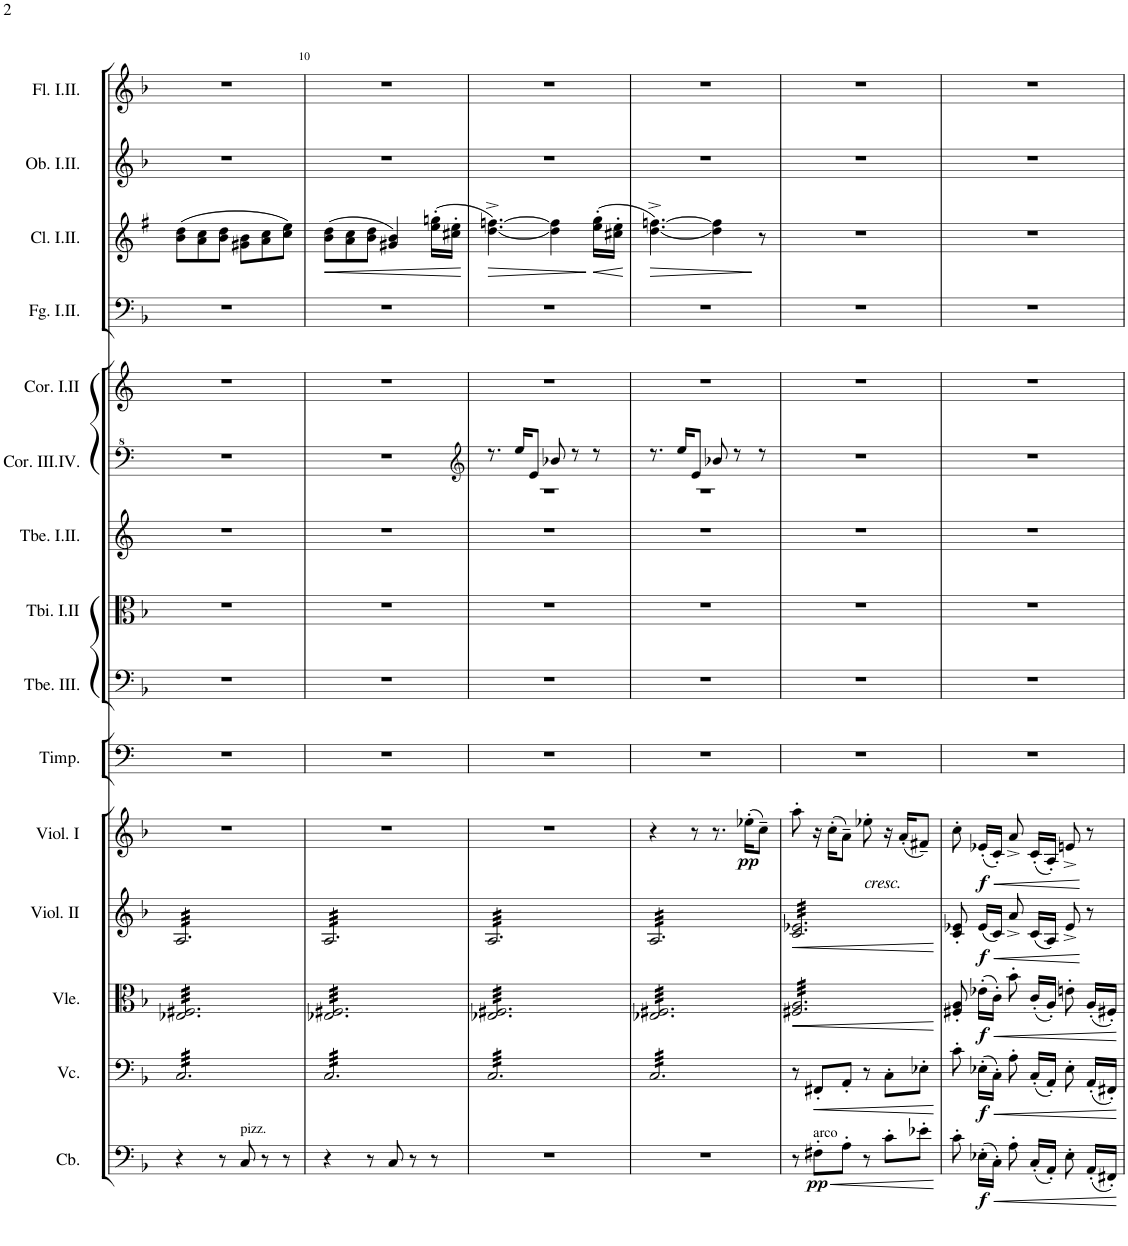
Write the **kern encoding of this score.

**kern	**dynam	**kern	**dynam	**kern	**dynam	**kern	**dynam	**kern	**dynam	**kern	**kern	**kern	**kern	**kern	**kern	**kern	**kern	**dynam	**kern	**kern
*part15	*part15	*part14	*part14	*part13	*part13	*part12	*part12	*part11	*part11	*part10	*part9	*part8	*part7	*part6	*part5	*part4	*part3	*part3	*part2	*part1
*staff15	*staff15	*staff14	*staff14	*staff13	*staff13	*staff12	*staff12	*staff11	*staff11	*staff10	*staff9	*staff8	*staff7	*staff6	*staff5	*staff4	*staff3	*staff3	*staff2	*staff1
*I"Contrabassi	*	*I"Violoncelli	*	*I"Viole	*	*I"Violini II	*	*I"Violini I	*	*I"Timpani D, A	*I"Trombone III.	*I"Tromboni I.II.	*I"Trombe I.II. in D	*I"Corni in D III.IV.	*I"Corni in F I.II.	*I"Fagotti I.II.	*I"Clarinetti in B I.II.	*	*I"Oboi I.II.	*I"Flauti I.II.
*I'Cb.	*	*I'Vc.	*	*I'Vle.	*	*I'Viol. II	*	*I'Viol. I	*	*I'Timp.	*I'Tbe. III.	*I'Tbi. I.II	*I'Tbe. I.II.	*I'Cor. III.IV.	*I'Cor. I.II	*I'Fg. I.II.	*I'Cl. I.II.	*	*I'Ob. I.II.	*I'Fl. I.II.
!!LO:PB:g=z
*clefF4	*	*clefF4	*	*clefC3	*	*clefG2	*	*clefG2	*	*clefF4	*clefF4	*clefC3	*clefG2	*clefF^4	*clefG2	*clefF4	*clefG2	*	*clefG2	*clefG2
*Trd7c12	*	*	*	*	*	*	*	*	*	*	*	*	*Trd-1c-2	*Trd6c10	*Trd4c7	*	*Trd1c2	*	*	*
*k[b-]	*	*k[b-]	*	*k[b-]	*	*k[b-]	*	*k[b-]	*	*k[]	*k[b-]	*k[b-]	*k[]	*k[]	*k[]	*k[b-]	*k[f#]	*	*k[b-]	*k[b-]
*M6/8	*	*M6/8	*	*M6/8	*	*M6/8	*	*M6/8	*	*M6/8	*M6/8	*M6/8	*M6/8	*M6/8	*M6/8	*M6/8	*M6/8	*	*M6/8	*M6/8
=9	=9	=9	=9	=9	=9	=9	=9	=9	=9	=9	=9	=9	=9	=9	=9	=9	=9	=9	=9	=9
*	*	*tremolo	*	*	*	*	*	*	*	*	*	*	*	*	*	*	*	*	*	*
*	*	*	*	*tremolo	*	*	*	*	*	*	*	*	*	*	*	*	*	*	*	*
*	*	*	*	*	*	*tremolo	*	*	*	*	*	*	*	*	*	*	*	*	*	*
4r	.	32C/LLL	.	32E-X/ 32F#X/LLL	.	32A/LLL	.	2.r	.	2.r	2.r	2.r	2.r	2.r	2.r	2.r	(8b\ 8dd\L	.	2.r	2.r
.	.	32C/	.	32E-X/ 32F#X/	.	32A/	.	.	.	.	.	.	.	.	.	.	.	.	.	.
.	.	32C/	.	32E-X/ 32F#X/	.	32A/	.	.	.	.	.	.	.	.	.	.	.	.	.	.
.	.	32C/	.	32E-X/ 32F#X/	.	32A/	.	.	.	.	.	.	.	.	.	.	.	.	.	.
.	.	32C/	.	32E-X/ 32F#X/	.	32A/	.	.	.	.	.	.	.	.	.	.	8a\ 8cc\	.	.	.
.	.	32C/	.	32E-X/ 32F#X/	.	32A/	.	.	.	.	.	.	.	.	.	.	.	.	.	.
.	.	32C/	.	32E-X/ 32F#X/	.	32A/	.	.	.	.	.	.	.	.	.	.	.	.	.	.
.	.	32C/	.	32E-X/ 32F#X/	.	32A/	.	.	.	.	.	.	.	.	.	.	.	.	.	.
8r	.	32C/	.	32E-X/ 32F#X/	.	32A/	.	.	.	.	.	.	.	.	.	.	8b\ 8dd\J	.	.	.
.	.	32C/	.	32E-X/ 32F#X/	.	32A/	.	.	.	.	.	.	.	.	.	.	.	.	.	.
.	.	32C/	.	32E-X/ 32F#X/	.	32A/	.	.	.	.	.	.	.	.	.	.	.	.	.	.
.	.	32C/	.	32E-X/ 32F#X/	.	32A/	.	.	.	.	.	.	.	.	.	.	.	.	.	.
!LO:TX:a:t=pizz.	!	!	!	!	!	!	!	!	!	!	!	!	!	!	!	!	!	!	!	!
8C/	.	32C/	.	32E-X/ 32F#X/	.	32A/	.	.	.	.	.	.	.	.	.	.	8g#X\ 8b\L	.	.	.
.	.	32C/	.	32E-X/ 32F#X/	.	32A/	.	.	.	.	.	.	.	.	.	.	.	.	.	.
.	.	32C/	.	32E-X/ 32F#X/	.	32A/	.	.	.	.	.	.	.	.	.	.	.	.	.	.
.	.	32C/	.	32E-X/ 32F#X/	.	32A/	.	.	.	.	.	.	.	.	.	.	.	.	.	.
8r	.	32C/	.	32E-X/ 32F#X/	.	32A/	.	.	.	.	.	.	.	.	.	.	8a\ 8cc\	.	.	.
.	.	32C/	.	32E-X/ 32F#X/	.	32A/	.	.	.	.	.	.	.	.	.	.	.	.	.	.
.	.	32C/	.	32E-X/ 32F#X/	.	32A/	.	.	.	.	.	.	.	.	.	.	.	.	.	.
.	.	32C/	.	32E-X/ 32F#X/	.	32A/	.	.	.	.	.	.	.	.	.	.	.	.	.	.
8r	.	32C/	.	32E-X/ 32F#X/	.	32A/	.	.	.	.	.	.	.	.	.	.	8cc\ 8ee\J)	.	.	.
.	.	32C/	.	32E-X/ 32F#X/	.	32A/	.	.	.	.	.	.	.	.	.	.	.	.	.	.
.	.	32C/	.	32E-X/ 32F#X/	.	32A/	.	.	.	.	.	.	.	.	.	.	.	.	.	.
.	.	32C/JJJ	.	32E-X/ 32F#X/JJJ	.	32A/JJJ	.	.	.	.	.	.	.	.	.	.	.	.	.	.
=10	=10	=10	=10	=10	=10	=10	=10	=10	=10	=10	=10	=10	=10	=10	=10	=10	=10	=10	=10	=10
!	!	!	!	!	!	!	!	!	!	!	!	!	!	!	!	!	!	!LO:HP:b	!	!
4r	.	32C/LLL	.	32E-X/ 32F#X/LLL	.	32A/LLL	.	2.r	.	2.r	2.r	2.r	2.r	2.r	2.r	2.r	(8b\ 8dd\L	<	2.r	2.r
.	.	32C/	.	32E-X/ 32F#X/	.	32A/	.	.	.	.	.	.	.	.	.	.	.	.	.	.
.	.	32C/	.	32E-X/ 32F#X/	.	32A/	.	.	.	.	.	.	.	.	.	.	.	.	.	.
.	.	32C/	.	32E-X/ 32F#X/	.	32A/	.	.	.	.	.	.	.	.	.	.	.	.	.	.
.	.	32C/	.	32E-X/ 32F#X/	.	32A/	.	.	.	.	.	.	.	.	.	.	8a\ 8cc\	.	.	.
.	.	32C/	.	32E-X/ 32F#X/	.	32A/	.	.	.	.	.	.	.	.	.	.	.	.	.	.
.	.	32C/	.	32E-X/ 32F#X/	.	32A/	.	.	.	.	.	.	.	.	.	.	.	.	.	.
.	.	32C/	.	32E-X/ 32F#X/	.	32A/	.	.	.	.	.	.	.	.	.	.	.	.	.	.
8r	.	32C/	.	32E-X/ 32F#X/	.	32A/	.	.	.	.	.	.	.	.	.	.	8b\ 8dd\J	.	.	.
.	.	32C/	.	32E-X/ 32F#X/	.	32A/	.	.	.	.	.	.	.	.	.	.	.	.	.	.
.	.	32C/	.	32E-X/ 32F#X/	.	32A/	.	.	.	.	.	.	.	.	.	.	.	.	.	.
.	.	32C/	.	32E-X/ 32F#X/	.	32A/	.	.	.	.	.	.	.	.	.	.	.	.	.	.
8C/	.	32C/	.	32E-X/ 32F#X/	.	32A/	.	.	.	.	.	.	.	.	.	.	4g#X/ 4b/)	.	.	.
.	.	32C/	.	32E-X/ 32F#X/	.	32A/	.	.	.	.	.	.	.	.	.	.	.	.	.	.
.	.	32C/	.	32E-X/ 32F#X/	.	32A/	.	.	.	.	.	.	.	.	.	.	.	.	.	.
.	.	32C/	.	32E-X/ 32F#X/	.	32A/	.	.	.	.	.	.	.	.	.	.	.	.	.	.
8r	.	32C/	.	32E-X/ 32F#X/	.	32A/	.	.	.	.	.	.	.	.	.	.	.	.	.	.
.	.	32C/	.	32E-X/ 32F#X/	.	32A/	.	.	.	.	.	.	.	.	.	.	.	.	.	.
.	.	32C/	.	32E-X/ 32F#X/	.	32A/	.	.	.	.	.	.	.	.	.	.	.	.	.	.
.	.	32C/	.	32E-X/ 32F#X/	.	32A/	.	.	.	.	.	.	.	.	.	.	.	.	.	.
8r	.	32C/	.	32E-X/ 32F#X/	.	32A/	.	.	.	.	.	.	.	.	.	.	(16ee\' 16ggn\'LL	.	.	.
.	.	32C/	.	32E-X/ 32F#X/	.	32A/	.	.	.	.	.	.	.	.	.	.	.	.	.	.
.	.	32C/	.	32E-X/ 32F#X/	.	32A/	.	.	.	.	.	.	.	.	.	.	16cc#X\' 16ee\'JJ	.	.	.
.	.	32C/JJJ	.	32E-X/ 32F#X/JJJ	.	32A/JJJ	.	.	.	.	.	.	.	.	.	.	.	.	.	.
=11	=11	=11	=11	=11	=11	=11	=11	=11	=11	=11	=11	=11	=11	=11	=11	=11	=11	=11	=11	=11
*	*	*	*	*	*	*	*	*	*	*	*	*	*	*clefG2	*	*	*	*	*	*
*	*	*	*	*	*	*	*	*	*	*	*	*	*	*^	*	*	*	*	*	*
!	!	!	!	!	!	!	!	!	!	!	!	!	!	!	!	!	!	!	!LO:HP:b	!	!
2.r	.	32C/LLL	.	32E-X/ 32F#X/LLL	.	32A/LLL	.	2.r	.	2.r	2.r	2.r	2.r	8.r	2.r	2.r	2.r	[4.dd\^ [4.ffn\^)	>	2.r	2.r
.	.	32C/	.	32E-X/ 32F#X/	.	32A/	.	.	.	.	.	.	.	.	.	.	.	.	.	.	.
.	.	32C/	.	32E-X/ 32F#X/	.	32A/	.	.	.	.	.	.	.	.	.	.	.	.	.	.	.
.	.	32C/	.	32E-X/ 32F#X/	.	32A/	.	.	.	.	.	.	.	.	.	.	.	.	.	.	.
.	.	32C/	.	32E-X/ 32F#X/	.	32A/	.	.	.	.	.	.	.	.	.	.	.	.	.	.	.
.	.	32C/	.	32E-X/ 32F#X/	.	32A/	.	.	.	.	.	.	.	.	.	.	.	.	.	.	.
.	.	32C/	.	32E-X/ 32F#X/	.	32A/	.	.	.	.	.	.	.	16ee/KL	.	.	.	.	.	.	.
.	.	32C/	.	32E-X/ 32F#X/	.	32A/	.	.	.	.	.	.	.	.	.	.	.	.	.	.	.
.	.	32C/	.	32E-X/ 32F#X/	.	32A/	.	.	.	.	.	.	.	8e/J	.	.	.	.	.	.	.
.	.	32C/	.	32E-X/ 32F#X/	.	32A/	.	.	.	.	.	.	.	.	.	.	.	.	.	.	.
.	.	32C/	.	32E-X/ 32F#X/	.	32A/	.	.	.	.	.	.	.	.	.	.	.	.	.	.	.
.	.	32C/	.	32E-X/ 32F#X/	.	32A/	.	.	.	.	.	.	.	.	.	.	.	.	.	.	.
.	.	32C/	.	32E-X/ 32F#X/	.	32A/	.	.	.	.	.	.	.	8b-X/	.	.	.	4dd\] 4ff\]	.	.	.
.	.	32C/	.	32E-X/ 32F#X/	.	32A/	.	.	.	.	.	.	.	.	.	.	.	.	.	.	.
.	.	32C/	.	32E-X/ 32F#X/	.	32A/	.	.	.	.	.	.	.	.	.	.	.	.	.	.	.
.	.	32C/	.	32E-X/ 32F#X/	.	32A/	.	.	.	.	.	.	.	.	.	.	.	.	.	.	.
.	.	32C/	.	32E-X/ 32F#X/	.	32A/	.	.	.	.	.	.	.	8r	.	.	.	.	.	.	.
.	.	32C/	.	32E-X/ 32F#X/	.	32A/	.	.	.	.	.	.	.	.	.	.	.	.	.	.	.
.	.	32C/	.	32E-X/ 32F#X/	.	32A/	.	.	.	.	.	.	.	.	.	.	.	.	.	.	.
.	.	32C/	.	32E-X/ 32F#X/	.	32A/	.	.	.	.	.	.	.	.	.	.	.	.	.	.	.
!	!	!	!	!	!	!	!	!	!	!	!	!	!	!	!	!	!	!	!LO:HP:n=1:b	!	!
.	.	32C/	.	32E-X/ 32F#X/	.	32A/	.	.	.	.	.	.	.	8r	.	.	.	(16ee\' 16gg\'LL	[ <	.	.
.	.	32C/	.	32E-X/ 32F#X/	.	32A/	.	.	.	.	.	.	.	.	.	.	.	.	.	.	.
.	.	32C/	.	32E-X/ 32F#X/	.	32A/	.	.	.	.	.	.	.	.	.	.	.	16cc#X\' 16ee\'JJ	.	.	.
.	.	32C/JJJ	.	32E-X/ 32F#X/JJJ	.	32A/JJJ	.	.	.	.	.	.	.	.	.	.	.	.	.	.	.
*	*	*	*	*	*	*	*	*	*	*	*	*	*	*v	*v	*	*	*	*	*	*
.	.	.	.	.	.	.	.	.	.	.	.	.	.	.	.	.	.	]	.	.
=12	=12	=12	=12	=12	=12	=12	=12	=12	=12	=12	=12	=12	=12	=12	=12	=12	=12	=12	=12	=12
*	*	*	*	*	*	*	*	*	*	*	*	*	*	*^	*	*	*	*	*	*
2.r	.	32C/LLL	.	32E-X/ 32F#X/LLL	.	32A/LLL	.	4r	.	2.r	2.r	2.r	2.r	8.r	2.r	2.r	2.r	[4.dd\^ [4.ffn\^)	.	2.r	2.r
.	.	32C/	.	32E-X/ 32F#X/	.	32A/	.	.	.	.	.	.	.	.	.	.	.	.	.	.	.
.	.	32C/	.	32E-X/ 32F#X/	.	32A/	.	.	.	.	.	.	.	.	.	.	.	.	.	.	.
.	.	32C/	.	32E-X/ 32F#X/	.	32A/	.	.	.	.	.	.	.	.	.	.	.	.	.	.	.
.	.	32C/	.	32E-X/ 32F#X/	.	32A/	.	.	.	.	.	.	.	.	.	.	.	.	.	.	.
.	.	32C/	.	32E-X/ 32F#X/	.	32A/	.	.	.	.	.	.	.	.	.	.	.	.	.	.	.
.	.	32C/	.	32E-X/ 32F#X/	.	32A/	.	.	.	.	.	.	.	16ee/KL	.	.	.	.	.	.	.
.	.	32C/	.	32E-X/ 32F#X/	.	32A/	.	.	.	.	.	.	.	.	.	.	.	.	.	.	.
.	.	32C/	.	32E-X/ 32F#X/	.	32A/	.	8r	.	.	.	.	.	8e/J	.	.	.	.	.	.	.
.	.	32C/	.	32E-X/ 32F#X/	.	32A/	.	.	.	.	.	.	.	.	.	.	.	.	.	.	.
.	.	32C/	.	32E-X/ 32F#X/	.	32A/	.	.	.	.	.	.	.	.	.	.	.	.	.	.	.
.	.	32C/	.	32E-X/ 32F#X/	.	32A/	.	.	.	.	.	.	.	.	.	.	.	.	.	.	.
.	.	32C/	.	32E-X/ 32F#X/	.	32A/	.	8.r	.	.	.	.	.	8b-X/	.	.	.	4dd\] 4ff\]	.	.	.
.	.	32C/	.	32E-X/ 32F#X/	.	32A/	.	.	.	.	.	.	.	.	.	.	.	.	.	.	.
.	.	32C/	.	32E-X/ 32F#X/	.	32A/	.	.	.	.	.	.	.	.	.	.	.	.	.	.	.
.	.	32C/	.	32E-X/ 32F#X/	.	32A/	.	.	.	.	.	.	.	.	.	.	.	.	.	.	.
.	.	32C/	.	32E-X/ 32F#X/	.	32A/	.	.	.	.	.	.	.	8r	.	.	.	.	.	.	.
.	.	32C/	.	32E-X/ 32F#X/	.	32A/	.	.	.	.	.	.	.	.	.	.	.	.	.	.	.
!	!	!	!	!	!	!	!	!	!LO:DY:b	!	!	!	!	!	!	!	!	!	!	!	!
.	.	32C/	.	32E-X/ 32F#X/	.	32A/	.	(16ee-X'\KL	pp	.	.	.	.	.	.	.	.	.	.	.	.
.	.	32C/	.	32E-X/ 32F#X/	.	32A/	.	.	.	.	.	.	.	.	.	.	.	.	.	.	.
.	.	32C/	.	32E-X/ 32F#X/	.	32A/	.	8cc~\J)	.	.	.	.	.	8r	.	.	.	8r	[	.	.
.	.	32C/	.	32E-X/ 32F#X/	.	32A/	.	.	.	.	.	.	.	.	.	.	.	.	.	.	.
.	.	32C/	.	32E-X/ 32F#X/	.	32A/	.	.	.	.	.	.	.	.	.	.	.	.	.	.	.
.	.	32C/JJJ	.	32E-X/ 32F#X/JJJ	.	32A/JJJ	.	.	.	.	.	.	.	.	.	.	.	.	.	.	.
*	*	*Xtremolo	*	*	*	*	*	*	*	*	*	*	*	*	*	*	*	*	*	*	*
*	*	*	*	*	*	*	*	*	*	*	*	*	*	*v	*v	*	*	*	*	*	*
=13	=13	=13	=13	=13	=13	=13	=13	=13	=13	=13	=13	=13	=13	=13	=13	=13	=13	=13	=13	=13
!	!	!	!	!	!LO:HP:b	!	!LO:HP:b	!	!	!	!	!	!	!	!	!	!	!	!	!
8r	.	8r	.	32F#X/ 32A/LLL	<	32c/ 32e-X/LLL	<	8aa'\	.	2.r	2.r	2.r	2.r	2.r	2.r	2.r	2.r	.	2.r	2.r
.	.	.	.	32F#X/ 32A/	.	32c/ 32e-X/	.	.	.	.	.	.	.	.	.	.	.	.	.	.
.	.	.	.	32F#X/ 32A/	.	32c/ 32e-X/	.	.	.	.	.	.	.	.	.	.	.	.	.	.
.	.	.	.	32F#X/ 32A/	.	32c/ 32e-X/	.	.	.	.	.	.	.	.	.	.	.	.	.	.
!LO:TX:a:t=arco	!	!	!	!	!	!	!	!	!	!	!	!	!	!	!	!	!	!	!	!
!	!LO:HP:b	!	!LO:HP:b	!	!	!	!	!	!	!	!	!	!	!	!	!	!	!	!	!
!	!LO:DY:n=1:b	!	!	!	!	!	!	!	!	!	!	!	!	!	!	!	!	!	!	!
8F#X'\L	< pp	8FF#X'/L	<	32F#X/ 32A/	.	32c/ 32e-X/	.	16r	.	.	.	.	.	.	.	.	.	.	.	.
.	.	.	.	32F#X/ 32A/	.	32c/ 32e-X/	.	.	.	.	.	.	.	.	.	.	.	.	.	.
.	.	.	.	32F#X/ 32A/	.	32c/ 32e-X/	.	(16cc'\KL	.	.	.	.	.	.	.	.	.	.	.	.
.	.	.	.	32F#X/ 32A/	.	32c/ 32e-X/	.	.	.	.	.	.	.	.	.	.	.	.	.	.
8A'\J	.	8AA'/J	.	32F#X/ 32A/	.	32c/ 32e-X/	.	8a~\J)	.	.	.	.	.	.	.	.	.	.	.	.
.	.	.	.	32F#X/ 32A/	.	32c/ 32e-X/	.	.	.	.	.	.	.	.	.	.	.	.	.	.
.	.	.	.	32F#X/ 32A/	.	32c/ 32e-X/	.	.	.	.	.	.	.	.	.	.	.	.	.	.
.	.	.	.	32F#X/ 32A/	.	32c/ 32e-X/	.	.	.	.	.	.	.	.	.	.	.	.	.	.
!	!	!	!	!	!	!	!	!LO:TX:b:i:t=cresc.	!	!	!	!	!	!	!	!	!	!	!	!
8r	.	8r	.	32F#X/ 32A/	.	32c/ 32e-X/	.	8ee-X'\	.	.	.	.	.	.	.	.	.	.	.	.
.	.	.	.	32F#X/ 32A/	.	32c/ 32e-X/	.	.	.	.	.	.	.	.	.	.	.	.	.	.
.	.	.	.	32F#X/ 32A/	.	32c/ 32e-X/	.	.	.	.	.	.	.	.	.	.	.	.	.	.
.	.	.	.	32F#X/ 32A/	.	32c/ 32e-X/	.	.	.	.	.	.	.	.	.	.	.	.	.	.
8c'\L	.	8C'\L	.	32F#X/ 32A/	.	32c/ 32e-X/	.	16r	.	.	.	.	.	.	.	.	.	.	.	.
.	.	.	.	32F#X/ 32A/	.	32c/ 32e-X/	.	.	.	.	.	.	.	.	.	.	.	.	.	.
.	.	.	.	32F#X/ 32A/	.	32c/ 32e-X/	.	(16a'/KL	.	.	.	.	.	.	.	.	.	.	.	.
.	.	.	.	32F#X/ 32A/	.	32c/ 32e-X/	.	.	.	.	.	.	.	.	.	.	.	.	.	.
8e-X'\J	.	8E-X'\J	.	32F#X/ 32A/	.	32c/ 32e-X/	.	8f#X~/J)	.	.	.	.	.	.	.	.	.	.	.	.
.	.	.	.	32F#X/ 32A/	.	32c/ 32e-X/	.	.	.	.	.	.	.	.	.	.	.	.	.	.
.	.	.	.	32F#X/ 32A/	.	32c/ 32e-X/	.	.	.	.	.	.	.	.	.	.	.	.	.	.
.	.	.	.	32F#X/ 32A/JJJ	.	32c/ 32e-X/JJJ	.	.	.	.	.	.	.	.	.	.	.	.	.	.
*	*	*	*	*	*	*Xtremolo	*	*	*	*	*	*	*	*	*	*	*	*	*	*
*	*	*	*	*Xtremolo	*	*	*	*	*	*	*	*	*	*	*	*	*	*	*	*
=14	=14	=14	=14	=14	=14	=14	=14	=14	=14	=14	=14	=14	=14	=14	=14	=14	=14	=14	=14	=14
8c'\	.	8c'\	.	8F#X/' 8A/'	.	8c/' 8e-X/'	.	8cc'\	.	2.r	2.r	2.r	2.r	2.r	2.r	2.r	2.r	.	2.r	2.r
!	!LO:DY:b	!	!LO:DY:b	!	!LO:DY:b	!	!LO:DY:b	!	!LO:DY:b	!	!	!	!	!	!	!	!	!	!	!
(16E-X'\LL	f	(16E-X'\LL	f	(16e-X'\LL	f	(16e-/LL	f	(16e-X'/LL	f	.	.	.	.	.	.	.	.	.	.	.
16C'\JJ)	.	16C'\JJ)	.	16c'\JJ)	.	16c/JJ)	.	16c'/JJ)	.	.	.	.	.	.	.	.	.	.	.	.
8A'\	.	8A'\	.	8b-'\	.	8a^/	.	8a^</	.	.	.	.	.	.	.	.	.	.	.	.
(16C'/LL	.	(16C'/LL	.	(16c'/LL	.	(16c/LL	.	(16c'/LL	.	.	.	.	.	.	.	.	.	.	.	.
16AA'/JJ)	.	16AA'/JJ)	.	16A'/JJ)	.	16A/JJ)	.	16A'/JJ)	.	.	.	.	.	.	.	.	.	.	.	.
8E-'\	.	8E-'\	.	8en'\	.	8e-^/	.	8en^</	.	.	.	.	.	.	.	.	.	.	.	.
(16AA'/LL	.	(16AA'/LL	.	(16A'/LL	.	8r	[	8r	.	.	.	.	.	.	.	.	.	.	.	.
16FF#X'/JJ)	.	16FF#X'/JJ)	.	16F#X'/JJ)	.	.	.	.	.	.	.	.	.	.	.	.	.	.	.	.
.	[	.	[	.	[	.	.	.	.	.	.	.	.	.	.	.	.	.	.	.
=	=	=	=	=	=	=	=	=	=	=	=	=	=	=	=	=	=	=	=	=
*-	*-	*-	*-	*-	*-	*-	*-	*-	*-	*-	*-	*-	*-	*-	*-	*-	*-	*-	*-	*-
